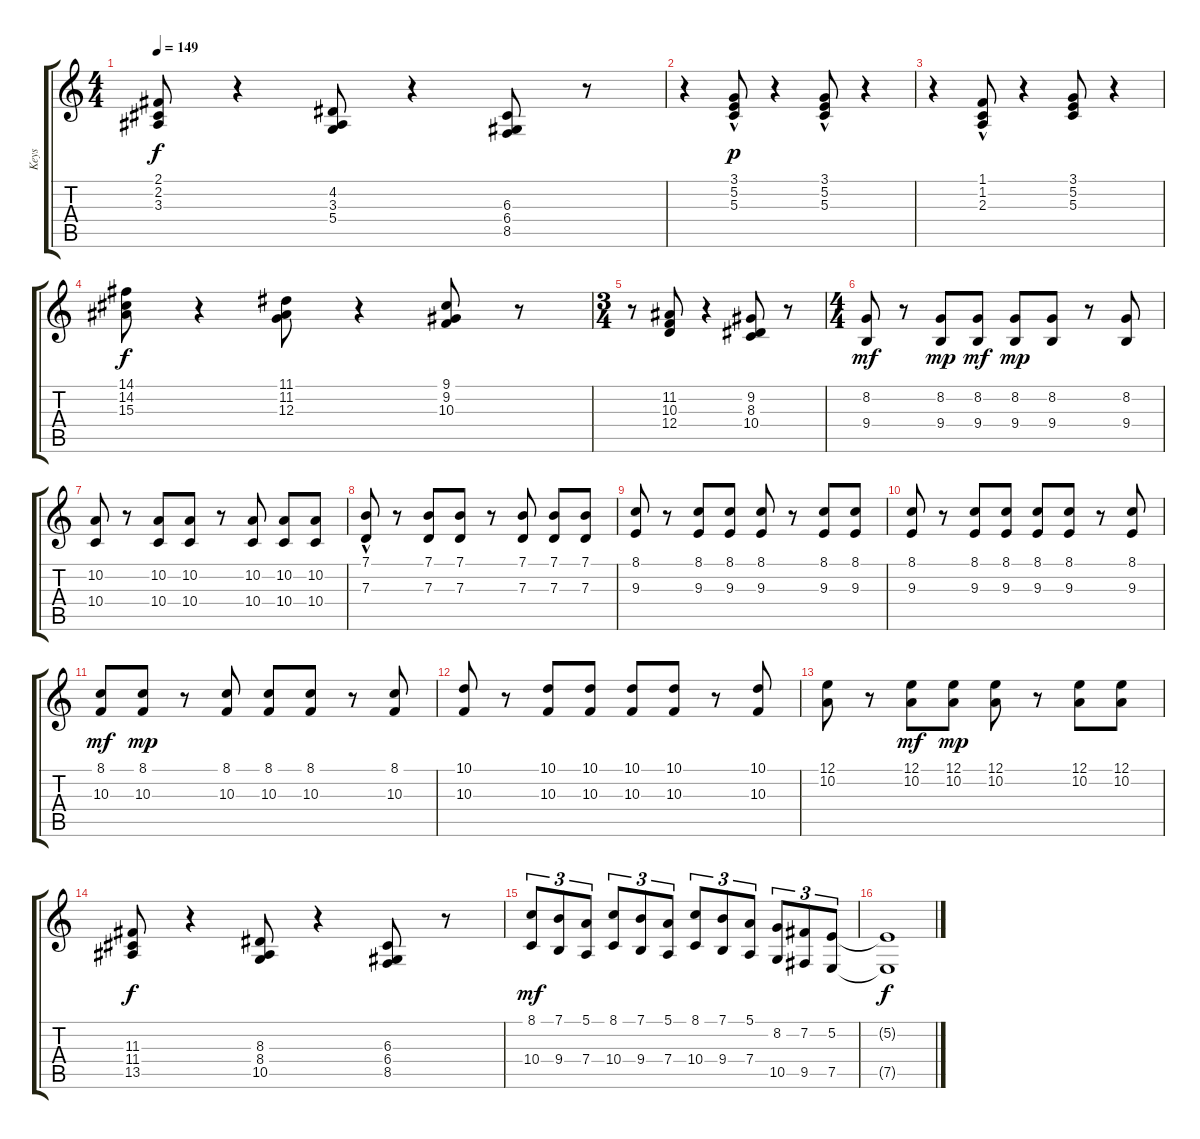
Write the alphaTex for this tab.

\track ("Keys" "Keys") {instrument honkytonkpiano}
\staff {score tabs}
\tuning (E4 B3 G3 D3 A2 E2) {hide}
\ts (4 4)
\tempo 149
\clef g2
\ks c
(2.1 2.2 3.3).8{dy f} r.4 (4.2 3.3 5.4).8 r.4 (6.3 6.4 8.5).8 r.8 |
r.4 (3.1 5.2 5.3{hac}).8{dy p} r.4 (3.1 5.2 5.3{hac}).8 r.4 |
r.4 (1.1{hac} 1.2{hac} 2.3).8 r.4 (3.1 5.2 5.3).8 r.4 |
(14.1 14.2 15.3).8{dy f} r.4 (11.1 11.2 12.3).8 r.4 (9.1 9.2 10.3).8 r.8 |
\ts (3 4)
r.8 (11.2 10.3 12.4).8 r.4 (9.2 8.3 10.4).8 r.8 |
\ts (4 4)
(8.2 9.4).8{dy mf} r.8 (8.2 9.4).8{dy mp} (8.2 9.4).8{dy mf} (8.2 9.4).8{dy mp} (8.2 9.4).8 r.8 (8.2 9.4).8 |
(10.2 10.4).8 r.8 (10.2 10.4).8 (10.2 10.4).8 r.8 (10.2 10.4).8 (10.2 10.4).8 (10.2 10.4).8 |
(7.1 7.3{hac}).8 r.8 (7.1 7.3).8 (7.1 7.3).8 r.8 (7.1 7.3).8 (7.1 7.3).8 (7.1 7.3).8 |
(8.1 9.3).8 r.8 (8.1 9.3).8 (8.1 9.3).8 (8.1 9.3).8 r.8 (8.1 9.3).8 (8.1 9.3).8 |
(8.1 9.3).8 r.8 (8.1 9.3).8 (8.1 9.3).8 (8.1 9.3).8 (8.1 9.3).8 r.8 (8.1 9.3).8 |
(8.1 10.3).8{dy mf} (8.1 10.3).8{dy mp} r.8 (8.1 10.3).8 (8.1 10.3).8 (8.1 10.3).8 r.8 (8.1 10.3).8 |
(10.1 10.3).8 r.8 (10.1 10.3).8 (10.1 10.3).8 (10.1 10.3).8 (10.1 10.3).8 r.8 (10.1 10.3).8 |
(12.1 10.2).8 r.8 (12.1 10.2).8{dy mf} (12.1 10.2).8{dy mp} (12.1 10.2).8 r.8 (12.1 10.2).8 (12.1 10.2).8 |
(11.3 11.4 13.5).8{dy f} r.4 (8.3 8.4 10.5).8 r.4 (6.3 6.4 8.5).8 r.8 |
(8.1 10.4).8{tu (3 2) dy mf} (7.1 9.4).8{tu (3 2)} (5.1 7.4).8{tu (3 2)} (8.1 10.4).8{tu (3 2)} (7.1 9.4).8{tu (3 2)} (5.1 7.4).8{tu (3 2)} (8.1 10.4).8{tu (3 2)} (7.1 9.4).8{tu (3 2)} (5.1 7.4).8{tu (3 2)} (8.2 10.5).8{tu (3 2)} (7.2 9.5).8{tu (3 2)} (5.2 7.5).8{tu (3 2)} |
(5.2{t} 7.5{t}).1{dy f}
